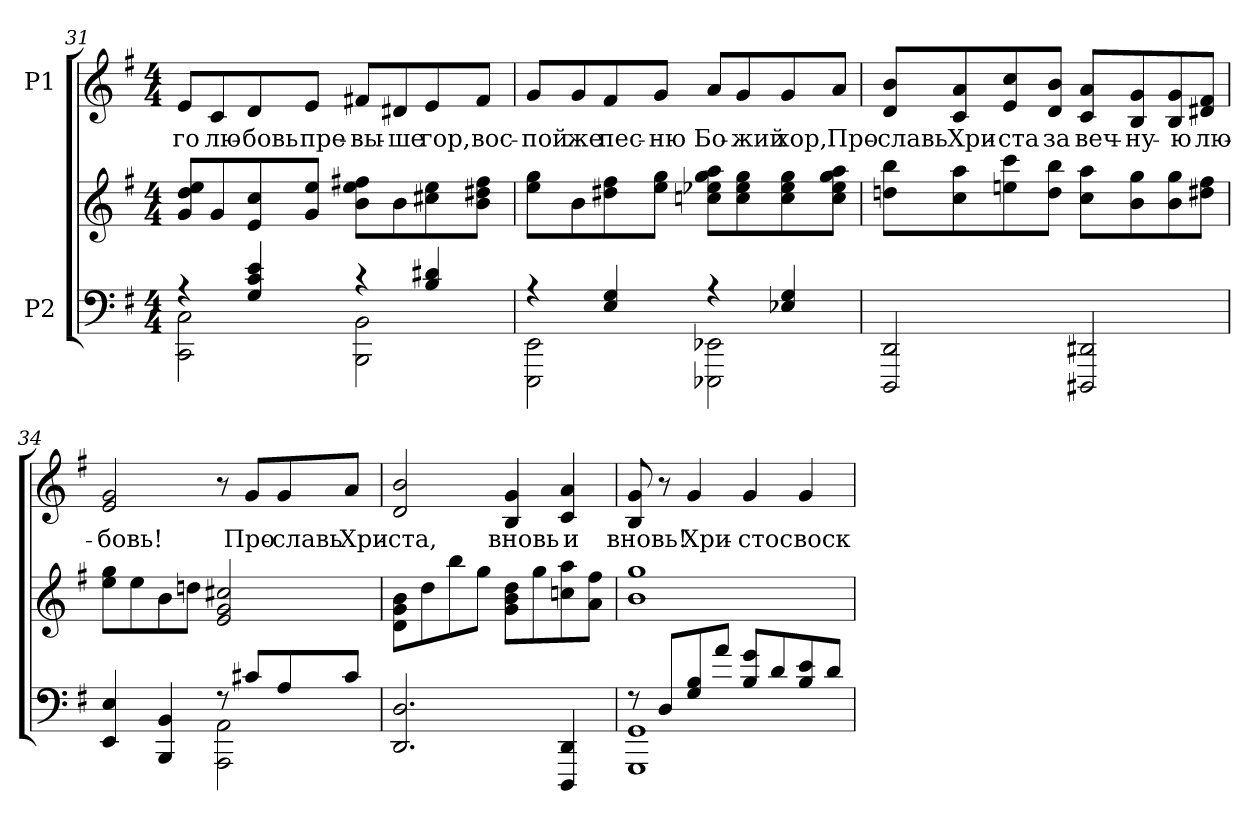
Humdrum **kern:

**kern	**kern	**kern	**text
*part2	*part2	*part1	*part1
*staff3	*staff2	*staff1	*staff1
*I"P2	*	*I"P1	*
*clefF4	*clefG2	*clefG2	*
*k[f#]	*k[f#]	*k[f#]	*
*G:	*G:	*G:	*
*M4/4	*M4/4	*M4/4	*
=31	=31	=31	=31
*^	*	*	*
!	!	!	!	!LO:LY:b:color=#000000
4r	2CCi\ 2Ci	8gi/ 8ddi 8eeiL	8ei/L	-го
!	!	!	!	!LO:LY:b:color=#000000
.	.	8gi/	8ci/	лю-
!	!	!	!	!LO:LY:b:color=#000000
4Gi/ 4ci 4ei	.	8ei/ 8cci	8di/	-бовь
!	!	!	!	!LO:LY:b:color=#000000
.	.	8gi/ 8eeiJ	8ei/J	пре-
!	!	!	!	!LO:LY:b:color=#000000
4r	2BBBi\ 2BBi	8bi\ 8eei 8ff#XiL	8f#Xi/L	-вы-
!	!	!	!	!LO:LY:b:color=#000000
.	.	8bi\	8d#Xi/	-ше
!	!	!	!	!LO:LY:b:color=#000000
4Bi/ 4d#Xi	.	8cc#Xi\ 8eei	8ei/	гор,
!	!	!	!	!LO:LY:b:color=#000000
.	.	8bi\ 8dd#Xi 8ff#iJ	8f#i/J	вос-
!!LO:LB:g=z
=32	=32	=32	=32	=32
!	!	!	!	!LO:LY:b:color=#000000
4r	2EEEi\ 2EEi	8eei\ 8ggiL	8gi/L	-пой
!	!	!	!	!LO:LY:b:color=#000000
.	.	8bi\	8gi/	же
!	!	!	!	!LO:LY:b:color=#000000
4Ei/ 4Gi	.	8dd#Xi\ 8ff#i	8f#i/	пес-
!	!	!	!	!LO:LY:b:color=#000000
.	.	8eei\ 8ggiJ	8gi/J	-ню
!	!	!	!	!LO:LY:b:color=#000000
4r	2EEE-Xi\ 2EE-Xi	8ccni\ 8ee-Xi 8ggi 8aaiL	8ai/L	Бо-
!	!	!	!	!LO:LY:b:color=#000000
.	.	8cci\ 8ee-i 8ggi	8gi/	-жий
!	!	!	!	!LO:LY:b:color=#000000
4E-Xi/ 4Gi	.	8cci\ 8ee-i 8ggi	8gi/	хор,
!	!	!	!	!LO:LY:b:color=#000000
.	.	8cci\ 8ee-i 8ggi 8aaiJ	8ai/J	Про-
*v	*v	*	*	*
=33	=33	=33	=33
!	!	!	!LO:LY:b:color=#000000
2DDDi/ 2DDi	8ddni\ 8bbiL	8di/ 8biL	-славь
!	!	!	!LO:LY:b:color=#000000
.	8cci\ 8aai	8ci/ 8ai	Хри-
!	!	!	!LO:LY:b:color=#000000
.	8eeni\ 8ccci	8ei/ 8cci	-ста
!	!	!	!LO:LY:b:color=#000000
.	8ddi\ 8bbiJ	8di/ 8biJ	за
!	!	!	!LO:LY:b:color=#000000
2DDD#Xi/ 2DD#Xi	8cci\ 8aaiL	8ci/ 8aiL	веч-
!	!	!	!LO:LY:b:color=#000000
.	8bi\ 8ggi	8Bi/ 8gi	-ну-
!	!	!	!LO:LY:b:color=#000000
.	8bi\ 8ggi	8Bi/ 8gi	-ю
!	!	!	!LO:LY:b:color=#000000
.	8dd#Xi\ 8ff#iJ	8d#Xi/ 8f#iJ	лю-
=34	=34	=34	=34
*^	*	*	*
!	!	!	!	!LO:LY:b:color=#000000
4EEi/ 4Ei	2ryy	8eei\ 8ggiL	2ei/ 2gi	-бовь!
.	.	8eei\	.	.
4BBBi/ 4BBi	.	8bi\	.	.
.	.	8ddni\J	.	.
8r	2AAAi\ 2AAi	2ei/ 2gi 2cc#Xi	8r	.
!	!	!	!	!LO:LY:b:color=#000000
8c#Xi/L	.	.	8gi/L	Про-
!	!	!	!	!LO:LY:b:color=#000000
8Ai/	.	.	8gi/	-славь
!	!	!	!	!LO:LY:b:color=#000000
8c#i/J	.	.	8ai/J	Хри-
*v	*v	*	*	*
!!LO:LB:g=z
=35	=35	=35	=35
!	!	!	!LO:LY:b:color=#000000
2.DDi/ 2.Di	8di\ 8gi 8biL	2di/ 2bi	-ста,
.	8ddi\	.	.
.	8bbi\	.	.
.	8ggi\J	.	.
!	!	!	!LO:LY:b:color=#000000
.	8gi\ 8bi 8ddiL	4Bi/ 4gi	вновь
.	8ggi\	.	.
!	!	!	!LO:LY:b:color=#000000
4DDDi/ 4DDi	8ccni\ 8aai	4ci/ 4ai	и
.	8ai\ 8ff#iJ	.	.
=36	=36	=36	=36
*^	*	*	*
!	!	!	!	!LO:LY:b:color=#000000
8r	1GGGi 1GGi	1bi 1ggi	8Bi/ 8gi	вновь!
8Di/L	.	.	8r	.
!	!	!	!	!LO:LY:b:color=#000000
8Gi/ 8Bi	.	.	4gi/	Хри-
8ai/J	.	.	.	.
!	!	!	!	!LO:LY:b:color=#000000
8Bi/ 8giL	.	.	4gi/	-стос
8di/	.	.	.	.
!	!	!	!	!LO:LY:b:color=#000000
8Bi/ 8ei	.	.	4gi/	воск-
8di/J	.	.	.	.
*v	*v	*	*	*
=	=	=	=
*-	*-	*-	*-
